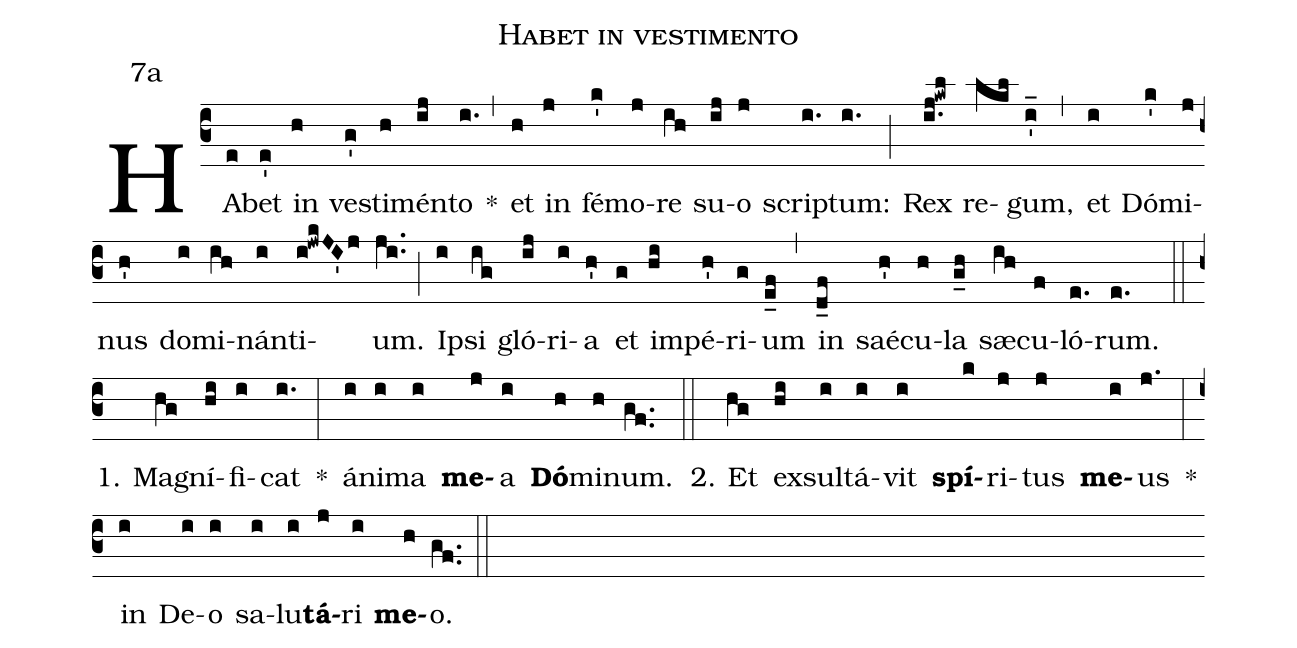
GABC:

name:Habet in vestimento;
office-part:Antiphona;
mode:7;
annotation:7a;
%%
(c3) HA(e)bet(e') in(h) ve(g')sti(h)mén(ij)to(i.) *(,) et(h) in(j) fé(k')mo(j)re(ih) su(ij)o(j) scri(i.)ptum:(i.) (;) Rex(i.j!kwl) re(lkl)gum,(i'_) (,) et(i) Dó(k')mi(j)nus(h') do(i)mi(ih)nán(i)ti(i!jwkJI'j)um.(ji..) (;) I(i)psi(ig) gló(ij)ri(i)a(h') et(g) im(hi)pé(h')ri(g)um(e_f) (,) in(d_f) saé(h')cu(h)la(g_h) sæ(ih)cu(f)ló(e.)rum.(e.) (::) 1. Ma(hg)gní(hi)fi(i)cat(i.) *(:) á(i)ni(i)ma(i) <b>me</b>(j)a(i) <b>Dó</b>(h)mi(h)num.(gf..) (::)
2. Et(hg) ex(hi)sul(i)tá(i)vit(i) <b>spí</b>(k)ri(j)tus(j) <b>me</b>(i)us(j.) *(:) in(i) De(i)o(i) sa(i)lu(i)<b>tá</b>(j)ri(i) <b>me</b>(h)o.(gf..) (::)
